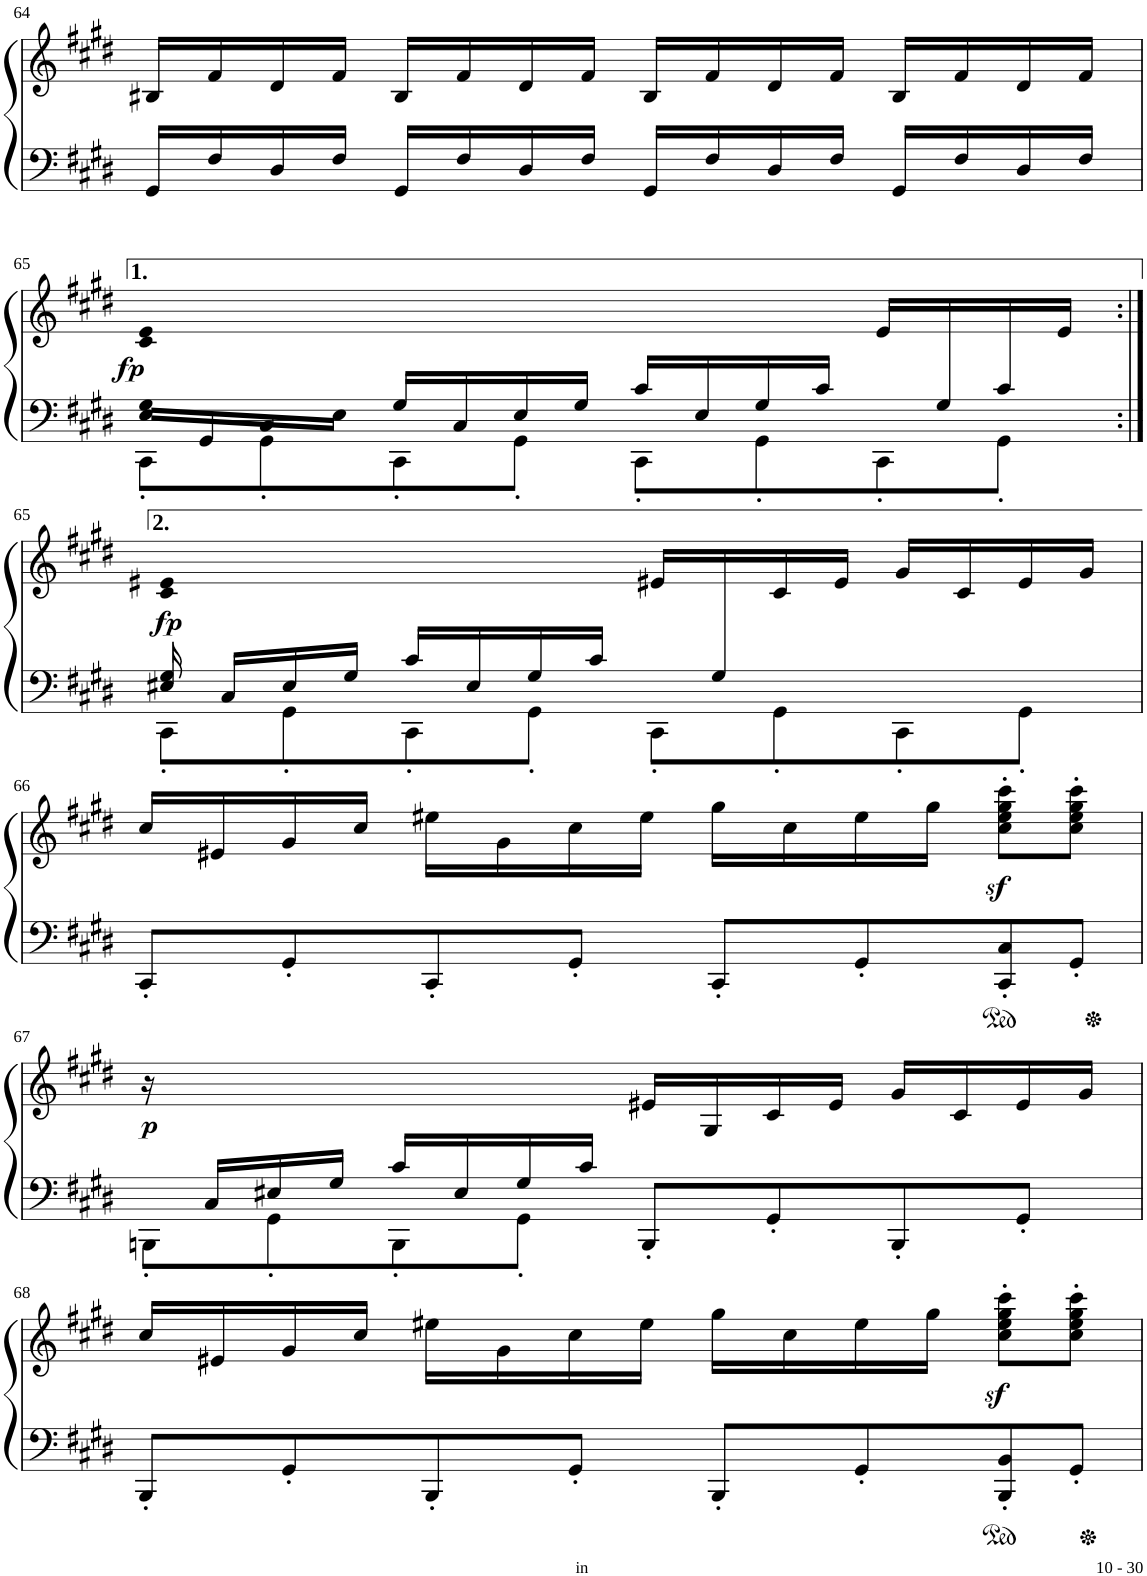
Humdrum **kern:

**kern	**kern	**dynam
*part1	*part1	*part1
*staff2	*staff1	*staff1/2
*I"Piano	*	*
*I'Pno	*	*
!!LO:PB:g=z
*clefF4	*clefG2	*
*k[f#c#g#d#]	*k[f#c#g#d#]	*
*M4/4	*M4/4	*
*met(c)	*met(c)	*
=64	=64	=64
16GG#/LL	16B#X/LL	.
16F#/	16f#/	.
16D#/	16d#/	.
16F#/JJ	16f#/JJ	.
16GG#/LL	16B#/LL	.
16F#/	16f#/	.
16D#/	16d#/	.
16F#/JJ	16f#/JJ	.
16GG#/LL	16B#/LL	.
16F#/	16f#/	.
16D#/	16d#/	.
16F#/JJ	16f#/JJ	.
16GG#/LL	16B#/LL	.
16F#/	16f#/	.
16D#/	16d#/	.
16F#/JJ	16f#/JJ	.
!!LO:LB:g=z
=65	=65	=65
*^	*^	*
!	!	!	!	!LO:DY:b
16E/ 16G#/LL	8CC#'<\L	2.ryy	16c# 16e	fp
16GG#/	.	.	2...ryy	.
16C#/	8GG#'<\	.	.	.
16E\JJ	.	.	.	.
16G#/LL	8CC#'<\	.	.	.
16C#/	.	.	.	.
16E/	8GG#'<\J	.	.	.
16G#/JJ	.	.	.	.
16c#/LL	8CC#'<\L	.	.	.
16E/	.	.	.	.
16G#/	8GG#'<\	.	.	.
16c#/JJ	.	.	.	.
16ryy	8CC#'<\	16e/LL	.	.
16G#/	.	8ryy	.	.
16c#/	8GG#'<\J	.	.	.
16ryy	.	16e/JJ	.	.
*	*	*v	*v	*
!!LO:LB:g=z
=65:|!	=65:|!	=65:|!	=65:|!
*	*^	*	*
!	!	!	!	!LO:DY:b
16ryy	16E#X/ 16G#/	8CC#'<\L	16c# 16e#X	fp
16C#/LL	2...ryy	.	4..ryy	.
16E#/	.	8GG#'<\	.	.
16G#/JJ	.	.	.	.
16c#/LL	.	8CC#'<\	.	.
16E#/	.	.	.	.
16G#/	.	8GG#'<\J	.	.
16c#/JJ	.	.	.	.
16ryy	.	8CC#'<\L	16e#X/LL	.
16G#/	.	.	16ryy	.
4.ryy	.	8GG#'<\	16c#/	.
.	.	.	16e#/JJ	.
.	.	8CC#'<\	16g#/LL	.
.	.	.	16c#/	.
.	.	8GG#'<\J	16e#/	.
.	.	.	16g#/JJ	.
*v	*v	*v	*	*
!!LO:LB:g=z
=66	=66	=66
8CC#'</L	16cc#/LL	.
.	16e#X/	.
8GG#'</	16g#/	.
.	16cc#/JJ	.
8CC#'</	16ee#X\LL	.
.	16g#\	.
8GG#'</J	16cc#\	.
.	16ee#\JJ	.
8CC#'</L	16gg#\LL	.
.	16cc#\	.
8GG#'</	16ee#\	.
.	16gg#\JJ	.
8CC#/'< 8C#/'<	8cc#\z<' 8ee#\z<' 8gg#\z<' 8ccc#\z<'L	.
8GG#'</J	8cc#\' 8ee#\' 8gg#\' 8ccc#\'J	.
!!LO:LB:g=z
=67	=67	=67
*^	*	*
!	!	!	!LO:DY:b
16ryy	8BBBn'<\L	16r	p
16C#/LL	.	4..ryy	.
16E#X/	8GG#'<\	.	.
16G#/JJ	.	.	.
16c#/LL	8BBB'<\	.	.
16E#/	.	.	.
16G#/	8GG#'<\J	.	.
16c#/JJ	.	.	.
2ryy	8BBB'</L	16e#X/LL	.
.	.	16G#/	.
.	8GG#'</	16c#/	.
.	.	16e#/JJ	.
.	8BBB'</	16g#/LL	.
.	.	16c#/	.
.	8GG#'</J	16e#/	.
.	.	16g#/JJ	.
*v	*v	*	*
!!LO:LB:g=z
=68	=68	=68
8BBB'</L	16cc#/LL	.
.	16e#X/	.
8GG#'</	16g#/	.
.	16cc#/JJ	.
8BBB'</	16ee#X\LL	.
.	16g#\	.
8GG#'</J	16cc#\	.
.	16ee#\JJ	.
8BBB'</L	16gg#\LL	.
.	16cc#\	.
8GG#'</	16ee#\	.
.	16gg#\JJ	.
8BBB/'< 8BB/'<	8cc#\z<' 8ee#\z<' 8gg#\z<' 8ccc#\z<'L	.
8GG#'</J	8cc#\' 8ee#\' 8gg#\' 8ccc#\'J	.
=	=	=
*-	*-	*-
